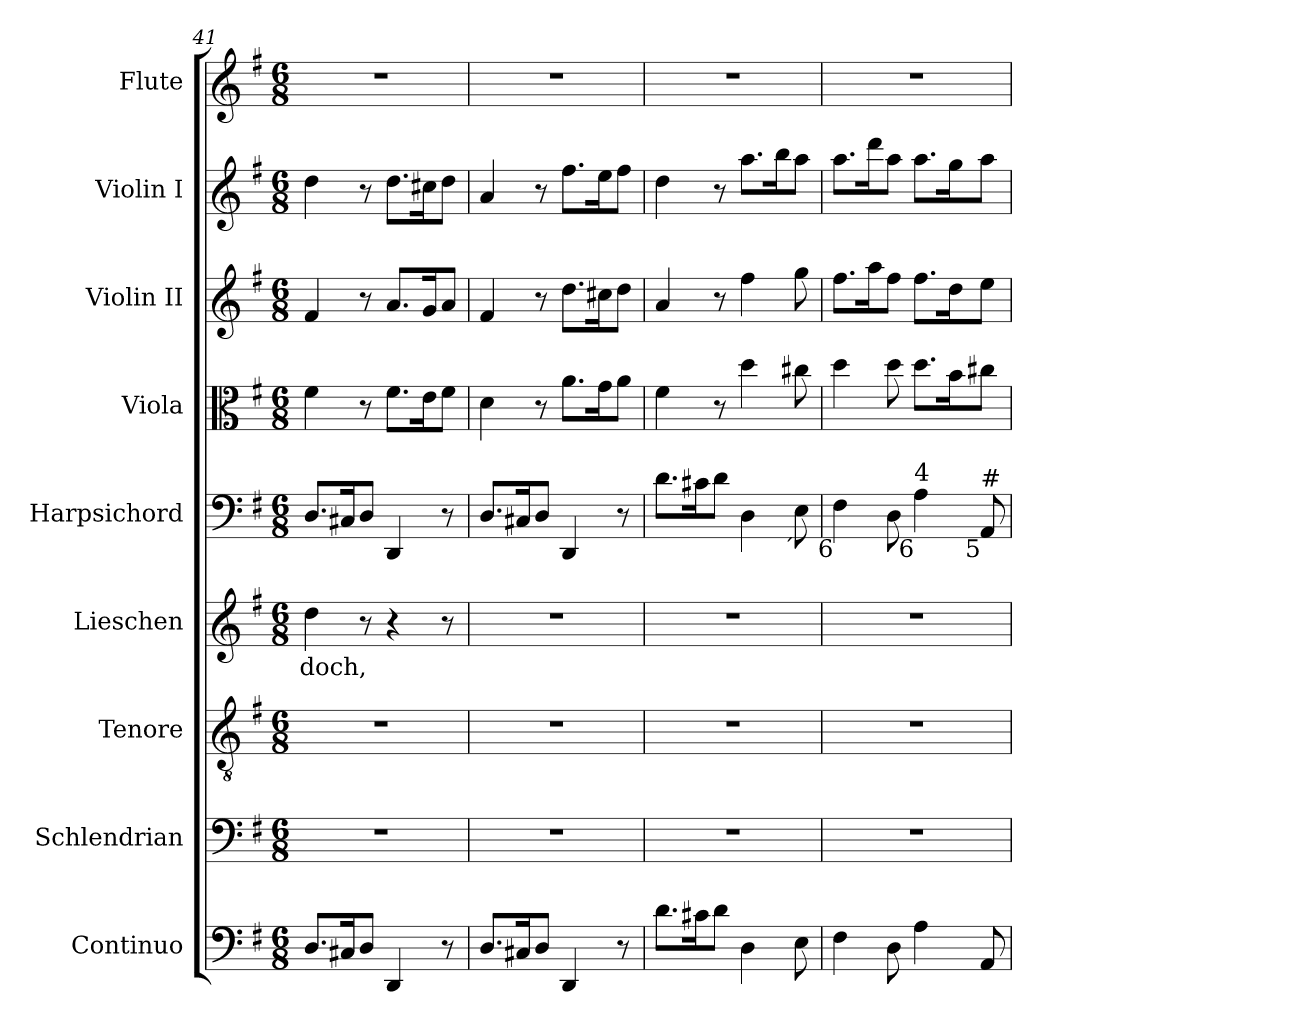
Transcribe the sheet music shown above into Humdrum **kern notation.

**kern	**kern	**kern	**kern	**text	**kern	**kern	**kern	**kern	**kern
*part9	*part8	*part7	*part6	*part6	*part5	*part4	*part3	*part2	*part1
*staff9	*staff8	*staff7	*staff6	*staff6	*staff5	*staff4	*staff3	*staff2	*staff1
*I"Continuo	*I"Schlendrian	*I"Tenore	*I"Lieschen	*	*I"Harpsichord	*I"Viola	*I"Violin II	*I"Violin I	*I"Flute
*I'Continuo	*I'Schlendrian	*I'Tenore	*I'Lieschen	*	*	*I'Viola	*	*	*
*clefF4	*clefF4	*clefGv2	*clefG2	*	*clefF4	*clefC3	*clefG2	*clefG2	*clefG2
*	*	*ITrd7c12	*	*	*	*	*	*	*
*k[f#]	*k[f#]	*k[f#]	*k[f#]	*	*k[f#]	*k[f#]	*k[f#]	*k[f#]	*k[f#]
*G:	*G:	*G:	*G:	*	*G:	*G:	*G:	*G:	*G:
*M6/8	*M6/8	*M6/8	*M6/8	*	*M6/8	*M6/8	*M6/8	*M6/8	*M6/8
=41	=41	=41	=41	=41	=41	=41	=41	=41	=41
!	!LO:N:vis=1	!LO:N:vis=1	!	!	!	!	!	!	!
!	!	!	!	!LO:LY:b:color=#000000	!	!	!	!	!LO:N:vis=1
8.Di/L	2.r	2.r	4ddi\	doch,	8.Di/L	4f#i\	4f#i/	4ddi\	2.r
16C#Xi/k	.	.	.	.	16C#Xi/k	.	.	.	.
8Di/J	.	.	8r	.	8Di/J	8r	8r	8r	.
4DDi/	.	.	4r	.	4DDi/	8.f#i\L	8.ai/L	8.ddi\L	.
.	.	.	.	.	.	16ei\k	16gi/k	16cc#Xi\k	.
8r	.	.	8r	.	8r	8f#i\J	8ai/J	8ddi\J	.
=42	=42	=42	=42	=42	=42	=42	=42	=42	=42
!	!LO:N:vis=1	!LO:N:vis=1	!LO:N:vis=1	!	!	!	!	!	!LO:N:vis=1
8.Di/L	2.r	2.r	2.r	.	8.Di/L	4di\	4f#i/	4ai/	2.r
16C#Xi/k	.	.	.	.	16C#Xi/k	.	.	.	.
8Di/J	.	.	.	.	8Di/J	8r	8r	8r	.
4DDi/	.	.	.	.	4DDi/	8.ai\L	8.ddi\L	8.ff#i\L	.
.	.	.	.	.	.	16gi\k	16cc#Xi\k	16eei\k	.
8r	.	.	.	.	8r	8ai\J	8ddi\J	8ff#i\J	.
=43	=43	=43	=43	=43	=43	=43	=43	=43	=43
!	!LO:N:vis=1	!LO:N:vis=1	!LO:N:vis=1	!	!	!	!	!	!LO:N:vis=1
8.di\L	2.r	2.r	2.r	.	8.di\L	4f#i\	4ai/	4ddi\	2.r
16c#Xi\k	.	.	.	.	16c#Xi\k	.	.	.	.
8di\J	.	.	.	.	8di\J	8r	8r	8r	.
4Di\	.	.	.	.	4Di\	4ddi\	4ff#i\	8.aai\L	.
.	.	.	.	.	.	.	.	16bbi\k	.
!	!	!	!	!	!LO:TX:b:rj:t=´	!	!	!	!
8Ei\	.	.	.	.	8Ei\	8cc#Xi\	8ggi\	8aai\J	.
=44	=44	=44	=44	=44	=44	=44	=44	=44	=44
!	!	!	!	!	!LO:TX:b:rj:t=6	!	!	!	!
!	!LO:N:vis=1	!LO:N:vis=1	!LO:N:vis=1	!	!	!	!	!	!LO:N:vis=1
4F#i\	2.r	2.r	2.r	.	4F#i\	4ddi\	8.ff#i\L	8.aai\L	2.r
.	.	.	.	.	.	.	16aai\k	16dddi\k	.
8Di\	.	.	.	.	8Di\	8ddi\	8ff#i\J	8aai\J	.
!	!	!	!	!	!LO:TX:b:rj:t=6	!	!	!	!
!	!	!	!	!	!LO:TX:t=4	!	!	!	!
4Ai\	.	.	.	.	4Ai\	8.ddi\L	8.ff#i\L	8.aai\L	.
.	.	.	.	.	.	16bi\k	16ddi\k	16ggi\k	.
!	!	!	!	!	!LO:TX:b:rj:t=5	!	!	!	!
!	!	!	!	!	!LO:TX:t=#	!	!	!	!
8AAi/	.	.	.	.	8AAi/	8cc#Xi\J	8eei\J	8aai\J	.
=	=	=	=	=	=	=	=	=	=
*-	*-	*-	*-	*-	*-	*-	*-	*-	*-
